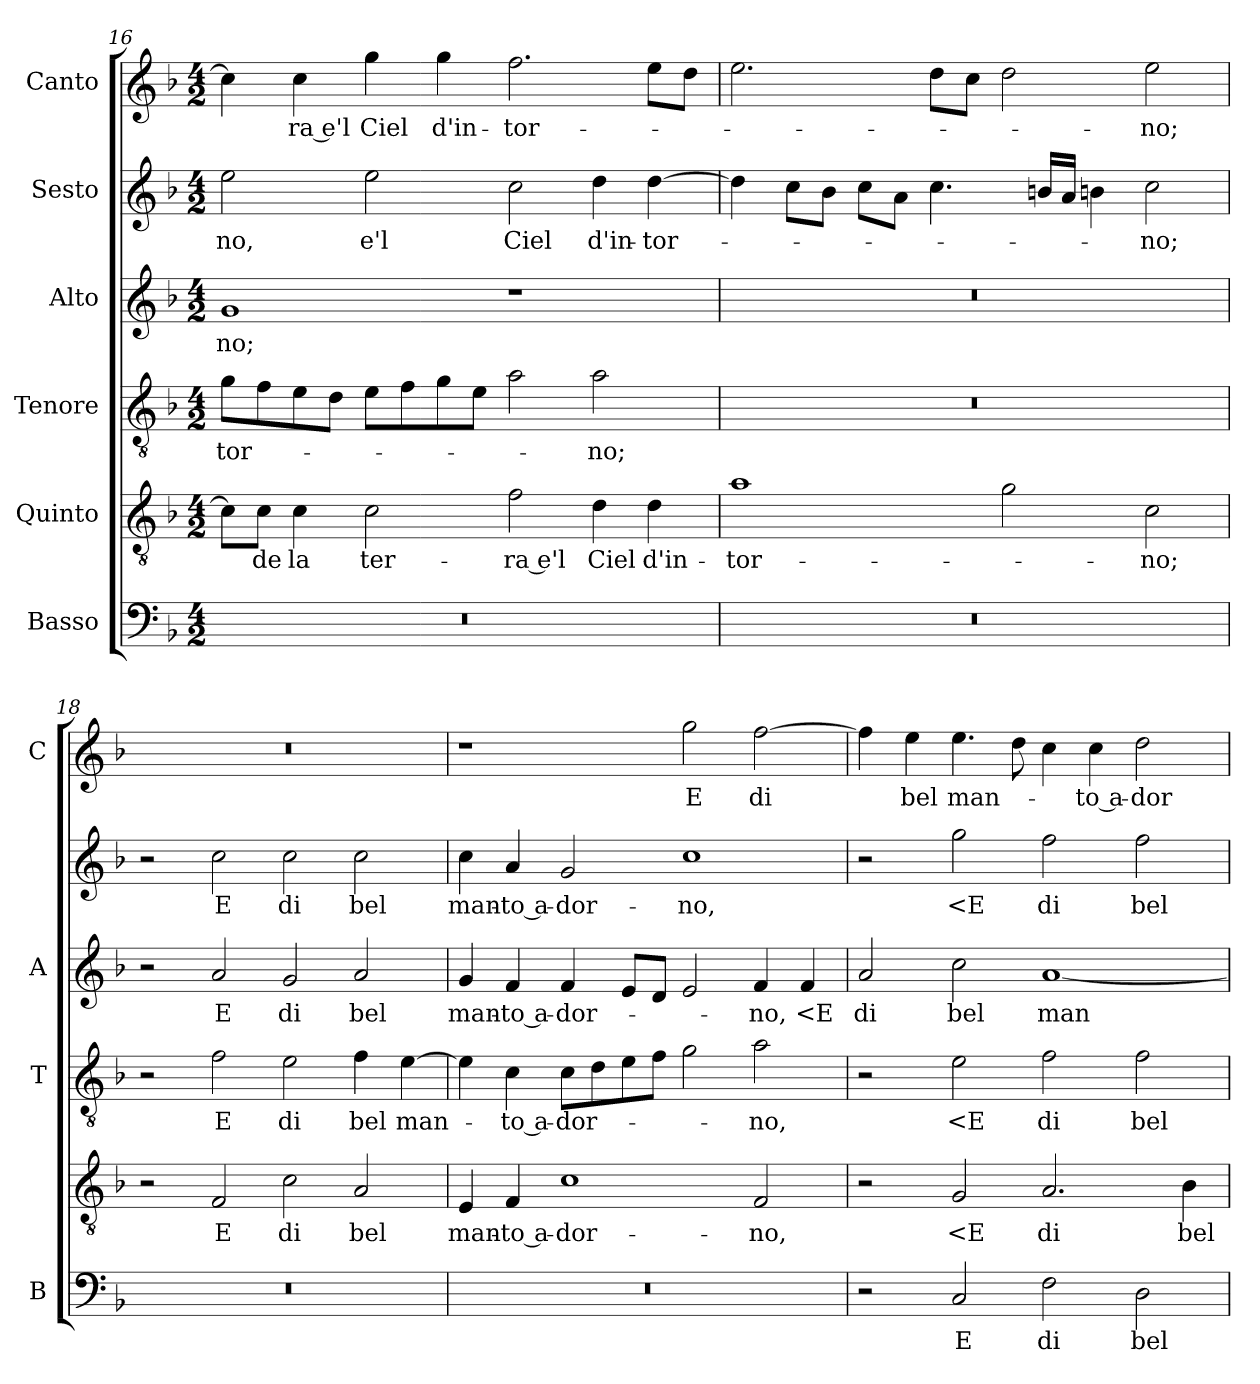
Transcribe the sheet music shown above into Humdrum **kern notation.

**kern	**text	**kern	**text	**kern	**text	**kern	**text	**kern	**text	**kern	**text
*part6	*part6	*part5	*part5	*part4	*part4	*part3	*part3	*part2	*part2	*part1	*part1
*staff6	*staff6	*staff5	*staff5	*staff4	*staff4	*staff3	*staff3	*staff2	*staff2	*staff1	*staff1
*I"Basso	*	*I"Quinto	*	*I"Tenore	*	*I"Alto	*	*I"Sesto	*	*I"Canto	*
*I'B	*	*	*	*I'T	*	*I'A	*	*	*	*I'C	*
*clefF4	*	*clefGv2	*	*clefGv2	*	*clefG2	*	*clefG2	*	*clefG2	*
*k[b-]	*	*k[b-]	*	*k[b-]	*	*k[b-]	*	*k[b-]	*	*k[b-]	*
*F:	*	*F:	*	*F:	*	*F:	*	*F:	*	*F:	*
*M4/2	*	*M4/2	*	*M4/2	*	*M4/2	*	*M4/2	*	*M4/2	*
=16	=16	=16	=16	=16	=16	=16	=16	=16	=16	=16	=16
0r	.	8c\L]	.	8gL	-tor-	1g	-no;	2ee	-no,	4cc]	.
.	.	8c\J	-de	8f	.	.	.	.	.	.	.
.	.	4c	la	8e	.	.	.	.	.	4cc	-ra e'l
.	.	.	.	8dJ	.	.	.	.	.	.	.
.	.	2c	ter-	8eL	.	.	.	2ee	e'l	4gg	Ciel
.	.	.	.	8f	.	.	.	.	.	.	.
.	.	.	.	8g	.	.	.	.	.	4gg	d'in-
.	.	.	.	8eJ	.	.	.	.	.	.	.
.	.	2f	-ra e'l	2a	.	1r	.	2cc	Ciel	2.ff	-tor-
.	.	4d	Ciel	2a	-no;	.	.	4dd	d'in-	.	.
.	.	4d	d'in-	.	.	.	.	[4dd	-tor-	8eeL	.
.	.	.	.	.	.	.	.	.	.	8ddJ	.
=17	=17	=17	=17	=17	=17	=17	=17	=17	=17	=17	=17
0r	.	1a	-tor-	0r	.	0r	.	4dd]	.	2.ee	.
.	.	.	.	.	.	.	.	8ccL	.	.	.
.	.	.	.	.	.	.	.	8b-J	.	.	.
.	.	.	.	.	.	.	.	8ccL	.	.	.
.	.	.	.	.	.	.	.	8aJ	.	.	.
.	.	.	.	.	.	.	.	4.cc	.	8ddL	.
.	.	.	.	.	.	.	.	.	.	8ccJ	.
.	.	2g	.	.	.	.	.	.	.	2dd	.
.	.	.	.	.	.	.	.	16bnLL	.	.	.
.	.	.	.	.	.	.	.	16aJJ	.	.	.
.	.	.	.	.	.	.	.	4bn	.	.	.
.	.	2c	-no;	.	.	.	.	2cc	-no;	2ee	-no;
=18	=18	=18	=18	=18	=18	=18	=18	=18	=18	=18	=18
0r	.	2r	.	2r	.	2r	.	2r	.	0r	.
.	.	2F	E	2f	E	2a	E	2cc	E	.	.
.	.	2c	di	2e	di	2g	di	2cc	di	.	.
.	.	2A	bel	4f	bel	2a	bel	2cc	bel	.	.
.	.	.	.	[4e	man-	.	.	.	.	.	.
=19	=19	=19	=19	=19	=19	=19	=19	=19	=19	=19	=19
0r	.	4E	man-	4e]	.	4g	man-	4cc	man-	1r	.
.	.	4F	-to a-	4c	-to a-	4f	-to a-	4a	-to a-	.	.
.	.	1c	-dor-	8cL	-dor-	4f	-dor-	2g	-dor-	.	.
.	.	.	.	8d	.	.	.	.	.	.	.
.	.	.	.	8e	.	8eL	.	.	.	.	.
.	.	.	.	8fJ	.	8dJ	.	.	.	.	.
.	.	.	.	2g	.	2e	.	1cc	-no,	2gg	E
.	.	2F	-no,	2a	-no,	4f	-no,	.	.	[2ff	di
.	.	.	.	.	.	4f	<E	.	.	.	.
=20	=20	=20	=20	=20	=20	=20	=20	=20	=20	=20	=20
2r	.	2r	.	2r	.	2a	di	2r	.	4ff]	.
.	.	.	.	.	.	.	.	.	.	4ee	bel
2C	E	2G	<E	2e	<E	2cc	bel	2gg	<E	4.ee	man-
.	.	.	.	.	.	.	.	.	.	8dd	.
2F	di	2.A	di	2f	di	[1a	man-	2ff	di	4cc	.
.	.	.	.	.	.	.	.	.	.	4cc	-to a-
2D	bel	.	.	2f	bel	.	.	2ff	bel	2dd	-dor-
.	.	4B-	bel	.	.	.	.	.	.	.	.
=	=	=	=	=	=	=	=	=	=	=	=
*-	*-	*-	*-	*-	*-	*-	*-	*-	*-	*-	*-
